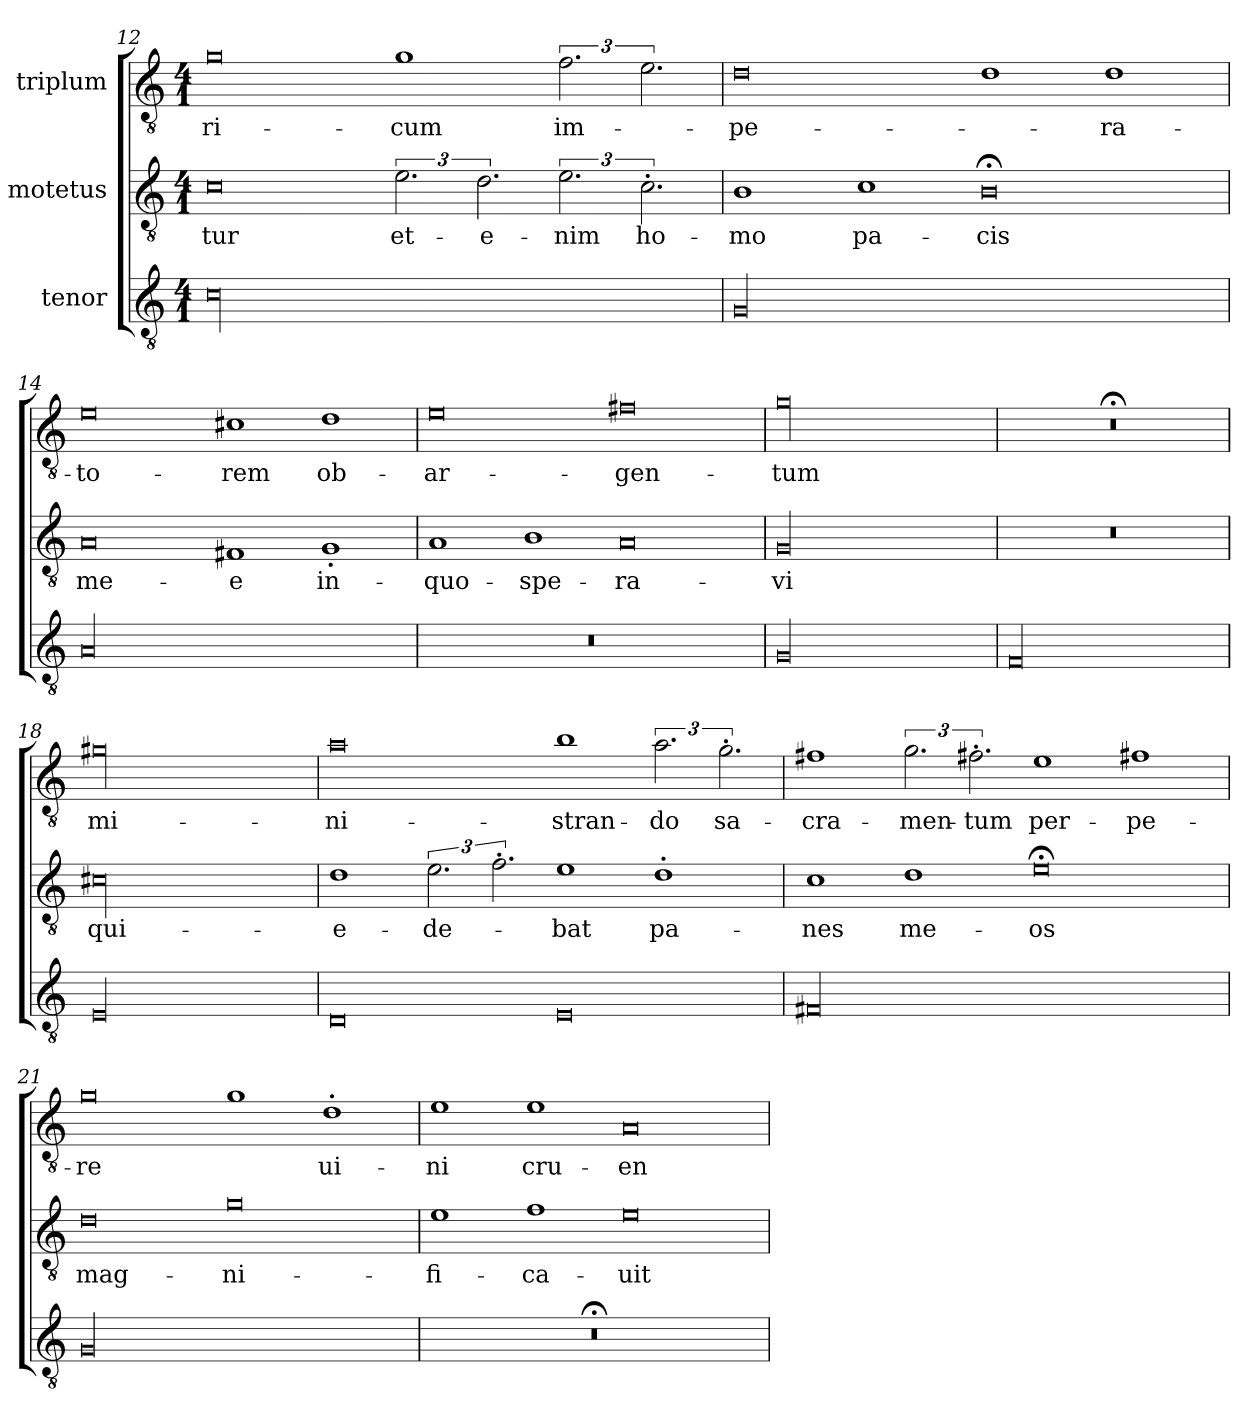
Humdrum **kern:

**kern	**kern	**text	**kern	**text
*part3	*part2	*part2	*part1	*part1
*staff3	*staff2	*staff2	*staff1	*staff1
*I"tenor	*I"motetus	*	*I"triplum	*
*clefGv2	*clefGv2	*	*clefGv2	*
*k[]	*k[]	*	*k[]	*
*C:	*C:	*	*C:	*
*M4/1	*M4/1	*	*M4/1	*
=12	=12	=12	=12	=12
00c\	0c\	-tur	0g\	-ri-
.	3.e\	et-	1g\	-cum
.	3.d\	-e-	.	.
.	3.e\	-nim	3.f\	im-
.	3.c'\	ho-	3.e\	.
!!LO:PB:g=z
=13	=13	=13	=13	=13
00G/	1B\	-mo	0d\	-pe-
.	1c\	pa-	.	.
.	0B;<\	-cis	1d\	.
.	.	.	1d\	-ra-
=14	=14	=14	=14	=14
00A/	0A/	me-	0e\	-to-
.	1F#X/	-e	1c#X\	-rem
.	1G'/	in-	1d\	ob-
=15	=15	=15	=15	=15
00r	1A/	quo-	0e\	ar-
.	1B\	spe-	.	.
.	0A/	-ra-	0f#X\	-gen-
=16	=16	=16	=16	=16
00G/	00G/	-vi	00g\	-tum
=17	=17	=17	=17	=17
00F/	00r	.	00r;<	.
=18	=18	=18	=18	=18
00E/	00c#X\	qui-	00g#X\	mi-
=19	=19	=19	=19	=19
0D/	1d\	e-	0a\	-ni-
.	3.e\	-de-	.	.
.	3.f'\	.	.	.
0E/	1e\	-bat	1b\	-stran-
.	1d'\	pa-	3.a\	-do
.	.	.	3.g'\	sa-
=20	=20	=20	=20	=20
00F#X/	1c\	-nes	1f#X\	-cra-
.	1d\	me-	3.g\	-men-
.	.	.	3.f#X'\	-tum
.	0e;<\	-os	1e\	per-
.	.	.	1f#X\	-pe-
=21	=21	=21	=21	=21
00G/	0d\	mag-	0g\	-re
.	0g\	-ni-	1g\	.
.	.	.	1d'\	ui-
=22	=22	=22	=22	=22
00r;<	1e\	-fi-	1e\	-ni
.	1f\	-ca-	1e\	cru-
.	0e\	-uit	0A/	-en-
=	=	=	=	=
*-	*-	*-	*-	*-
